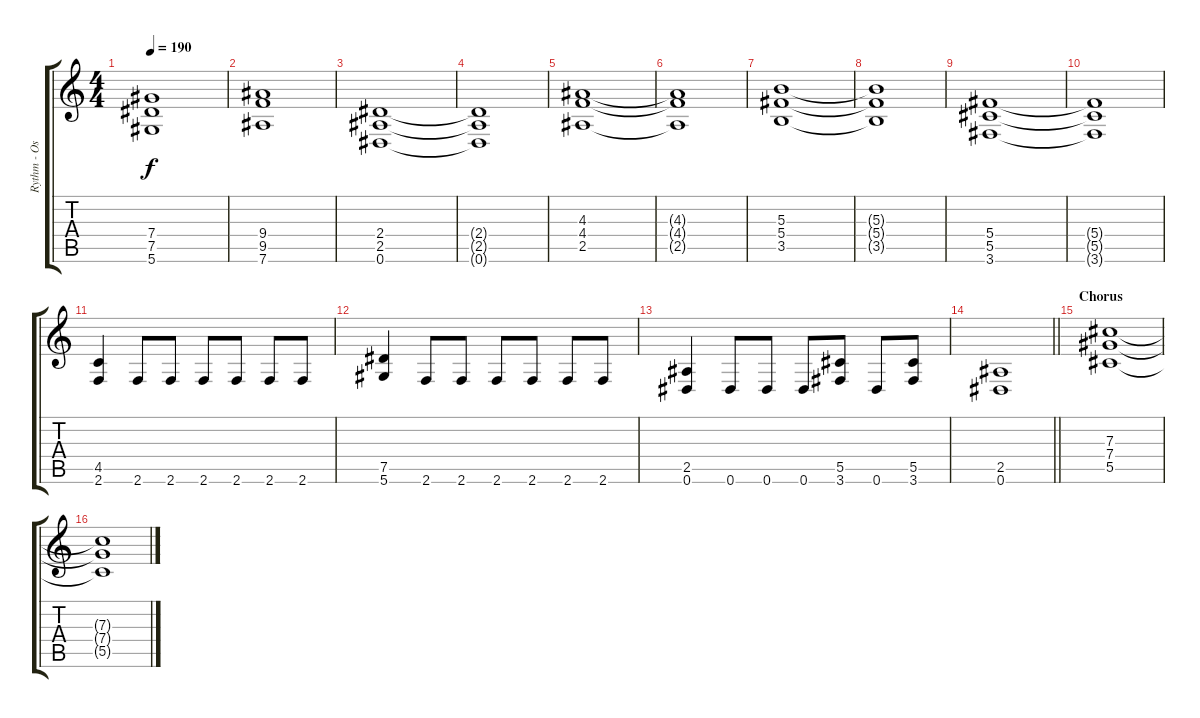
\track ("Rythm - Oscar Dronjak" "Rythm - Os") {instrument distortionguitar}
\staff {score tabs}
\tuning (Eb4 Bb3 Gb3 Db3 Ab2 Eb2) {hide}
\ts (4 4)
\tempo 190
\clef g2
\ks c
(7.4 7.5 5.6).1{dy f} |
(9.4 9.5 7.6).1 |
(2.4 2.5 0.6).1 |
(2.4{t} 2.5{t} 0.6{t}).1 |
(4.3 4.4 2.5).1 |
(4.3{t} 4.4{t} 2.5{t}).1 |
(5.3 5.4 3.5).1 |
(5.3{t} 5.4{t} 3.5{t}).1 |
(5.4 5.5 3.6).1 |
(5.4{t} 5.5{t} 3.6{t}).1 |
(4.5 2.6).4 2.6.8 2.6.8 2.6.8 2.6.8 2.6.8 2.6.8 |
(7.5 5.6).4 2.6.8 2.6.8 2.6.8 2.6.8 2.6.8 2.6.8 |
(2.5 0.6).4 0.6.8 0.6.8 0.6.8 (5.5 3.6).8 0.6.8 (5.5 3.6).8 |
\barLineRight lightlight
(2.5 0.6).1 |
\section ("" "Chorus")
(7.3 7.4 5.5).1 |
(7.3{t} 7.4{t} 5.5{t}).1
